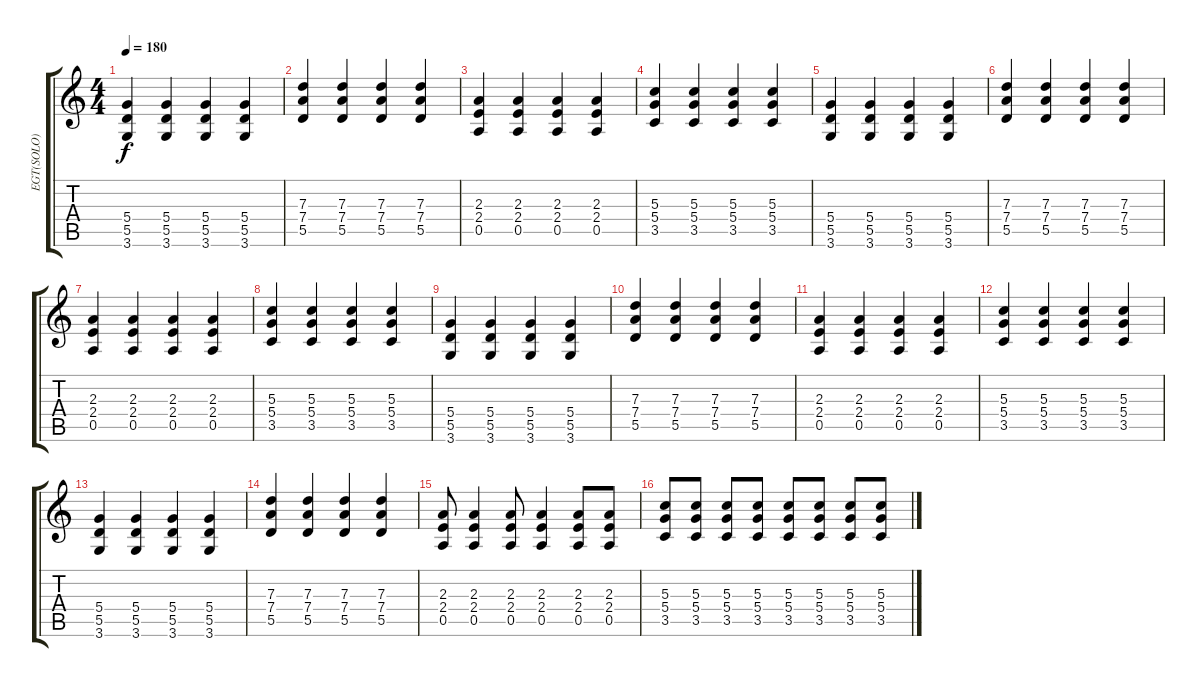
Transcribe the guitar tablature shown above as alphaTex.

\track ("EGT(SOLO)" "EGT(SOLO)") {instrument distortionguitar}
\staff {score tabs}
\tuning (E4 B3 G3 D3 A2 E2) {hide}
\ts (4 4)
\tempo 180
\clef g2
\ks c
(5.4 5.5 3.6).4{dy f} (5.4 5.5 3.6).4 (5.4 5.5 3.6).4 (5.4 5.5 3.6).4 |
(7.3 7.4 5.5).4 (7.3 7.4 5.5).4 (7.3 7.4 5.5).4 (7.3 7.4 5.5).4 |
(2.3 2.4 0.5).4 (2.3 2.4 0.5).4 (2.3 2.4 0.5).4 (2.3 2.4 0.5).4 |
(5.3 5.4 3.5).4 (5.3 5.4 3.5).4 (5.3 5.4 3.5).4 (5.3 5.4 3.5).4 |
(5.4 5.5 3.6).4 (5.4 5.5 3.6).4 (5.4 5.5 3.6).4 (5.4 5.5 3.6).4 |
(7.3 7.4 5.5).4 (7.3 7.4 5.5).4 (7.3 7.4 5.5).4 (7.3 7.4 5.5).4 |
(2.3 2.4 0.5).4 (2.3 2.4 0.5).4 (2.3 2.4 0.5).4 (2.3 2.4 0.5).4 |
(5.3 5.4 3.5).4 (5.3 5.4 3.5).4 (5.3 5.4 3.5).4 (5.3 5.4 3.5).4 |
(5.4 5.5 3.6).4 (5.4 5.5 3.6).4 (5.4 5.5 3.6).4 (5.4 5.5 3.6).4 |
(7.3 7.4 5.5).4 (7.3 7.4 5.5).4 (7.3 7.4 5.5).4 (7.3 7.4 5.5).4 |
(2.3 2.4 0.5).4 (2.3 2.4 0.5).4 (2.3 2.4 0.5).4 (2.3 2.4 0.5).4 |
(5.3 5.4 3.5).4 (5.3 5.4 3.5).4 (5.3 5.4 3.5).4 (5.3 5.4 3.5).4 |
(5.4 5.5 3.6).4 (5.4 5.5 3.6).4 (5.4 5.5 3.6).4 (5.4 5.5 3.6).4 |
(7.3 7.4 5.5).4 (7.3 7.4 5.5).4 (7.3 7.4 5.5).4 (7.3 7.4 5.5).4 |
(2.3 2.4 0.5).8 (2.3 2.4 0.5).4 (2.3 2.4 0.5).8 (2.3 2.4 0.5).4 (2.3 2.4 0.5).8 (2.3 2.4 0.5).8 |
(5.3 5.4 3.5).8 (5.3 5.4 3.5).8 (5.3 5.4 3.5).8 (5.3 5.4 3.5).8 (5.3 5.4 3.5).8 (5.3 5.4 3.5).8 (5.3 5.4 3.5).8 (5.3 5.4 3.5).8
